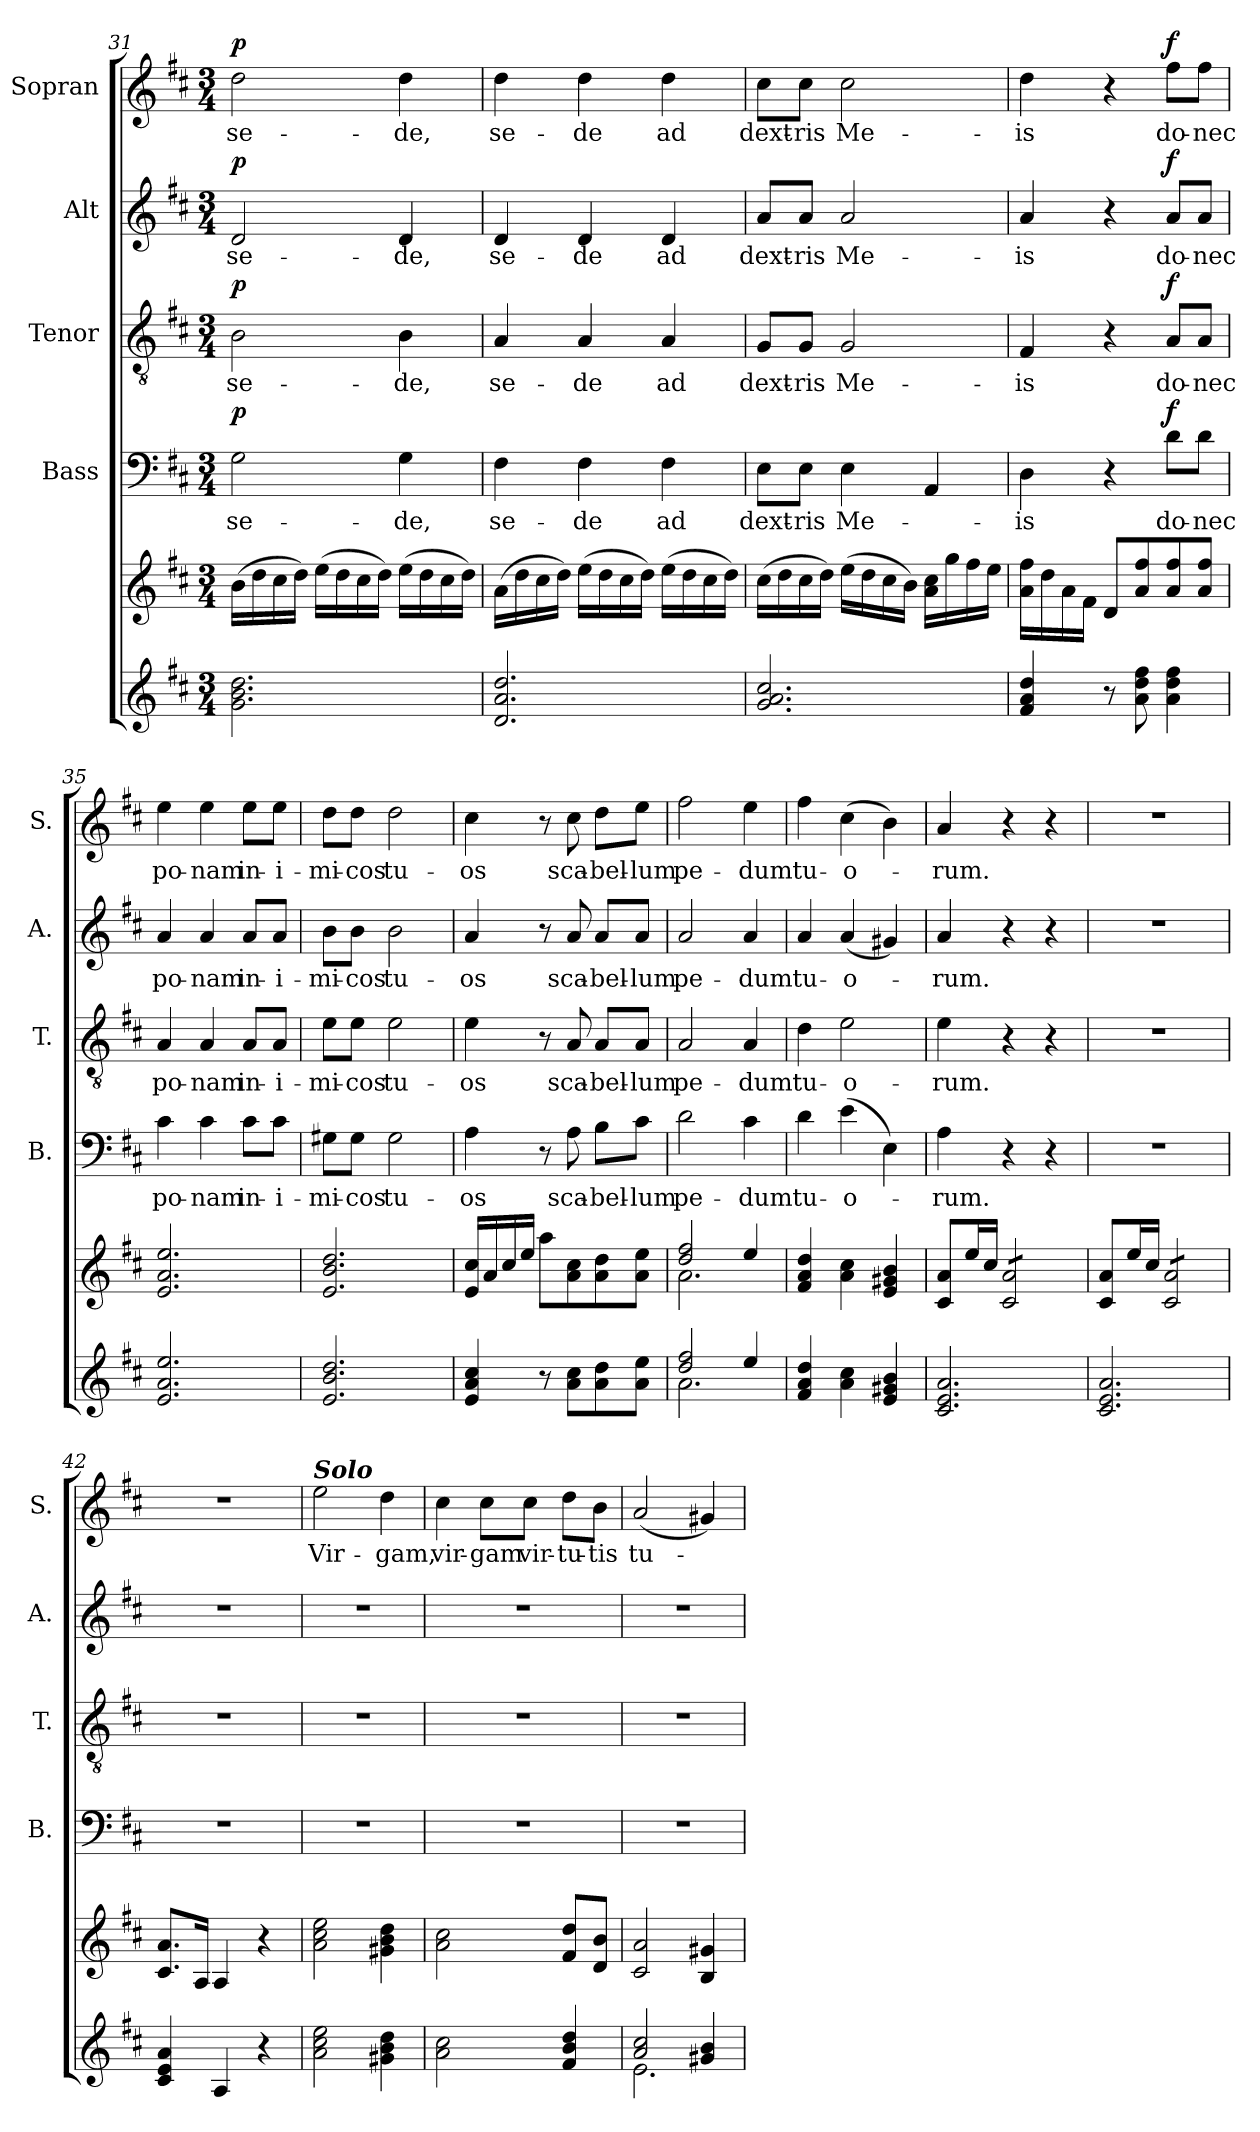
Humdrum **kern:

**kern	**kern	**kern	**text	**dynam	**kern	**text	**dynam	**kern	**text	**dynam	**kern	**text	**dynam
*part6	*part5	*part4	*part4	*part4	*part3	*part3	*part3	*part2	*part2	*part2	*part1	*part1	*part1
*staff6	*staff5	*staff4	*staff4	*staff4	*staff3	*staff3	*staff3	*staff2	*staff2	*staff2	*staff1	*staff1	*staff1
*	*	*I"Bass	*	*	*I"Tenor	*	*	*I"Alt	*	*	*I"Sopran	*	*
*	*	*I'B.	*	*	*I'T.	*	*	*I'A.	*	*	*I'S.	*	*
!!LO:PB:g=z
*clefG2	*clefG2	*clefF4	*	*	*clefGv2	*	*	*clefG2	*	*	*clefG2	*	*
*k[f#c#]	*k[f#c#]	*k[f#c#]	*	*	*k[f#c#]	*	*	*k[f#c#]	*	*	*k[f#c#]	*	*
*D:	*D:	*D:	*	*	*D:	*	*	*D:	*	*	*D:	*	*
*M3/4	*M3/4	*M3/4	*	*	*M3/4	*	*	*M3/4	*	*	*M3/4	*	*
=31	=31	=31	=31	=31	=31	=31	=31	=31	=31	=31	=31	=31	=31
!	!	!	!LO:LY:b	!LO:DY:a	!	!LO:LY:b	!LO:DY:a	!	!LO:LY:b	!LO:DY:a	!	!LO:LY:b	!LO:DY:a
2.g\ 2.b\ 2.dd\	(>16b\LL	2G\	se-	p	2B\	se-	p	2d/	se-	p	2dd\	se-	p
.	16dd\	.	.	.	.	.	.	.	.	.	.	.	.
.	16cc#\	.	.	.	.	.	.	.	.	.	.	.	.
.	16dd\JJ)	.	.	.	.	.	.	.	.	.	.	.	.
.	(>16ee\LL	.	.	.	.	.	.	.	.	.	.	.	.
.	16dd\	.	.	.	.	.	.	.	.	.	.	.	.
.	16cc#\	.	.	.	.	.	.	.	.	.	.	.	.
.	16dd\JJ)	.	.	.	.	.	.	.	.	.	.	.	.
!	!	!	!LO:LY:b	!	!	!LO:LY:b	!	!	!LO:LY:b	!	!	!LO:LY:b	!
.	(>16ee\LL	4G\	-de,	.	4B\	-de,	.	4d/	-de,	.	4dd\	-de,	.
.	16dd\	.	.	.	.	.	.	.	.	.	.	.	.
.	16cc#\	.	.	.	.	.	.	.	.	.	.	.	.
.	16dd\JJ)	.	.	.	.	.	.	.	.	.	.	.	.
=32	=32	=32	=32	=32	=32	=32	=32	=32	=32	=32	=32	=32	=32
!	!	!	!LO:LY:b	!	!	!LO:LY:b	!	!	!LO:LY:b	!	!	!LO:LY:b	!
2.d/ 2.a/ 2.dd/	(>16a\LL	4F#\	se-	.	4A/	se-	.	4d/	se-	.	4dd\	se-	.
.	16dd\	.	.	.	.	.	.	.	.	.	.	.	.
.	16cc#\	.	.	.	.	.	.	.	.	.	.	.	.
.	16dd\JJ)	.	.	.	.	.	.	.	.	.	.	.	.
!	!	!	!LO:LY:b	!	!	!LO:LY:b	!	!	!LO:LY:b	!	!	!LO:LY:b	!
.	(>16ee\LL	4F#\	-de	.	4A/	-de	.	4d/	-de	.	4dd\	-de	.
.	16dd\	.	.	.	.	.	.	.	.	.	.	.	.
.	16cc#\	.	.	.	.	.	.	.	.	.	.	.	.
.	16dd\JJ)	.	.	.	.	.	.	.	.	.	.	.	.
!	!	!	!LO:LY:b	!	!	!LO:LY:b	!	!	!LO:LY:b	!	!	!LO:LY:b	!
.	(>16ee\LL	4F#\	ad	.	4A/	ad	.	4d/	ad	.	4dd\	ad	.
.	16dd\	.	.	.	.	.	.	.	.	.	.	.	.
.	16cc#\	.	.	.	.	.	.	.	.	.	.	.	.
.	16dd\JJ)	.	.	.	.	.	.	.	.	.	.	.	.
=33	=33	=33	=33	=33	=33	=33	=33	=33	=33	=33	=33	=33	=33
!	!	!	!LO:LY:b	!	!	!LO:LY:b	!	!	!LO:LY:b	!	!	!LO:LY:b	!
2.g/ 2.a/ 2.cc#/	(>16cc#\LL	8E\L	dext-	.	8G/L	dext-	.	8a/L	dext-	.	8cc#\L	dext-	.
.	16dd\	.	.	.	.	.	.	.	.	.	.	.	.
!	!	!	!LO:LY:b	!	!	!LO:LY:b	!	!	!LO:LY:b	!	!	!LO:LY:b	!
.	16cc#\	8E\J	-ris	.	8G/J	-ris	.	8a/J	-ris	.	8cc#\J	-ris	.
.	16dd\JJ)	.	.	.	.	.	.	.	.	.	.	.	.
!	!	!	!LO:LY:b	!	!	!LO:LY:b	!	!	!LO:LY:b	!	!	!LO:LY:b	!
.	(>16ee\LL	4E\	Me-	.	2G/	Me-	.	2a/	Me-	.	2cc#\	Me-	.
.	16dd\	.	.	.	.	.	.	.	.	.	.	.	.
.	16cc#\	.	.	.	.	.	.	.	.	.	.	.	.
.	16b\JJ)	.	.	.	.	.	.	.	.	.	.	.	.
.	16a\ 16cc#\LL	4AA/	.	.	.	.	.	.	.	.	.	.	.
.	16gg\	.	.	.	.	.	.	.	.	.	.	.	.
.	16ff#\	.	.	.	.	.	.	.	.	.	.	.	.
.	16ee\JJ	.	.	.	.	.	.	.	.	.	.	.	.
=34	=34	=34	=34	=34	=34	=34	=34	=34	=34	=34	=34	=34	=34
!	!	!	!LO:LY:b	!	!	!LO:LY:b	!	!	!LO:LY:b	!	!	!LO:LY:b	!
4f#/ 4a/ 4dd/	16a\ 16ff#\LL	4D\	-is	.	4F#/	-is	.	4a/	-is	.	4dd\	-is	.
.	16dd\	.	.	.	.	.	.	.	.	.	.	.	.
.	16a\	.	.	.	.	.	.	.	.	.	.	.	.
.	16f#\JJ	.	.	.	.	.	.	.	.	.	.	.	.
8r	8d/L	4r	.	.	4r	.	.	4r	.	.	4r	.	.
8a\ 8dd\ 8ff#\	8a/ 8ff#/	.	.	.	.	.	.	.	.	.	.	.	.
!	!	!	!LO:LY:b	!LO:DY:a	!	!LO:LY:b	!LO:DY:a	!	!LO:LY:b	!LO:DY:a	!	!LO:LY:b	!LO:DY:a
4a\ 4dd\ 4ff#\	8a/ 8ff#/	8d\L	do-	f	8A/L	do-	f	8a/L	do-	f	8ff#\L	do-	f
!	!	!	!LO:LY:b	!	!	!LO:LY:b	!	!	!LO:LY:b	!	!	!LO:LY:b	!
.	8a/ 8ff#/J	8d\J	-nec	.	8A/J	-nec	.	8a/J	-nec	.	8ff#\J	-nec	.
!!LO:LB:g=z
=35	=35	=35	=35	=35	=35	=35	=35	=35	=35	=35	=35	=35	=35
!	!	!	!LO:LY:b	!	!	!LO:LY:b	!	!	!LO:LY:b	!	!	!LO:LY:b	!
2.e/ 2.a/ 2.ee/	2.e/ 2.a/ 2.ee/	4c#\	po-	.	4A/	po-	.	4a/	po-	.	4ee\	po-	.
!	!	!	!LO:LY:b	!	!	!LO:LY:b	!	!	!LO:LY:b	!	!	!LO:LY:b	!
.	.	4c#\	-nam	.	4A/	-nam	.	4a/	-nam	.	4ee\	-nam	.
!	!	!	!LO:LY:b	!	!	!LO:LY:b	!	!	!LO:LY:b	!	!	!LO:LY:b	!
.	.	8c#\L	in-	.	8A/L	in-	.	8a/L	in-	.	8ee\L	in-	.
!	!	!	!LO:LY:b	!	!	!LO:LY:b	!	!	!LO:LY:b	!	!	!LO:LY:b	!
.	.	8c#\J	-i-	.	8A/J	-i-	.	8a/J	-i-	.	8ee\J	-i-	.
=36	=36	=36	=36	=36	=36	=36	=36	=36	=36	=36	=36	=36	=36
!	!	!	!LO:LY:b	!	!	!LO:LY:b	!	!	!LO:LY:b	!	!	!LO:LY:b	!
2.e/ 2.b/ 2.dd/	2.e/ 2.b/ 2.dd/	8G#X\L	-mi-	.	8e\L	-mi-	.	8b\L	-mi-	.	8dd\L	-mi-	.
!	!	!	!LO:LY:b	!	!	!LO:LY:b	!	!	!LO:LY:b	!	!	!LO:LY:b	!
.	.	8G#\J	-cos	.	8e\J	-cos	.	8b\J	-cos	.	8dd\J	-cos	.
!	!	!	!LO:LY:b	!	!	!LO:LY:b	!	!	!LO:LY:b	!	!	!LO:LY:b	!
.	.	2G#\	tu-	.	2e\	tu-	.	2b\	tu-	.	2dd\	tu-	.
=37	=37	=37	=37	=37	=37	=37	=37	=37	=37	=37	=37	=37	=37
!	!	!	!LO:LY:b	!	!	!LO:LY:b	!	!	!LO:LY:b	!	!	!LO:LY:b	!
4e/ 4a/ 4cc#/	16e/ 16cc#/LL	4A\	-os	.	4e\	-os	.	4a/	-os	.	4cc#\	-os	.
.	16a/	.	.	.	.	.	.	.	.	.	.	.	.
.	16cc#/	.	.	.	.	.	.	.	.	.	.	.	.
.	16ee/JJ	.	.	.	.	.	.	.	.	.	.	.	.
8r	8aa\L	8r	.	.	8r	.	.	8r	.	.	8r	.	.
!	!	!	!LO:LY:b	!	!	!LO:LY:b	!	!	!LO:LY:b	!	!	!LO:LY:b	!
8a\ 8cc#\L	8a\ 8cc#\	8A\	sca-	.	8A/	sca-	.	8a/	sca-	.	8cc#\	sca-	.
!	!	!	!LO:LY:b	!	!	!LO:LY:b	!	!	!LO:LY:b	!	!	!LO:LY:b	!
8a\ 8dd\	8a\ 8dd\	8B\L	-bel-	.	8A/L	-bel-	.	8a/L	-bel-	.	8dd\L	-bel-	.
!	!	!	!LO:LY:b	!	!	!LO:LY:b	!	!	!LO:LY:b	!	!	!LO:LY:b	!
8a\ 8ee\J	8a\ 8ee\J	8c#\J	-lum	.	8A/J	-lum	.	8a/J	-lum	.	8ee\J	-lum	.
=38	=38	=38	=38	=38	=38	=38	=38	=38	=38	=38	=38	=38	=38
*^	*^	*	*	*	*	*	*	*	*	*	*	*	*
!	!	!	!	!	!LO:LY:b	!	!	!LO:LY:b	!	!	!LO:LY:b	!	!	!LO:LY:b	!
2dd/ 2ff#/	2.a\	2dd/ 2ff#/	2.a\	2d\	pe-	.	2A/	pe-	.	2a/	pe-	.	2ff#\	pe-	.
!	!	!	!	!	!LO:LY:b	!	!	!LO:LY:b	!	!	!LO:LY:b	!	!	!LO:LY:b	!
4ee/	.	4ee/	.	4c#\	-dum	.	4A/	-dum	.	4a/	-dum	.	4ee\	-dum	.
*v	*v	*	*	*	*	*	*	*	*	*	*	*	*	*	*
*	*v	*v	*	*	*	*	*	*	*	*	*	*	*	*
=39	=39	=39	=39	=39	=39	=39	=39	=39	=39	=39	=39	=39	=39
!	!	!	!LO:LY:b	!	!	!LO:LY:b	!	!	!LO:LY:b	!	!	!LO:LY:b	!
4f#/ 4a/ 4dd/	4f#/ 4a/ 4dd/	4d\	tu-	.	4d\	tu-	.	4a/	tu-	.	4ff#\	tu-	.
!	!	!	!LO:LY:b	!	!	!LO:LY:b	!	!	!LO:LY:b	!	!	!LO:LY:b	!
4a\ 4cc#\	4a\ 4cc#\	(>4e\	-o-	.	2e\	-o-	.	(<4a/	-o-	.	(>4cc#\	-o-	.
4e/ 4g#X/ 4b/	4e/ 4g#X/ 4b/	4E\)	.	.	.	.	.	4g#X/)	.	.	4b\)	.	.
!!LO:PB:g=z
=40	=40	=40	=40	=40	=40	=40	=40	=40	=40	=40	=40	=40	=40
!	!	!	!LO:LY:b	!	!	!LO:LY:b	!	!	!LO:LY:b	!	!	!LO:LY:b	!
2.c#/ 2.e/ 2.a/	8c#/ 8a/L	4A\	-rum.	.	4e\	-rum.	.	4a/	-rum.	.	4a/	-rum.	.
.	16ee/L	.	.	.	.	.	.	.	.	.	.	.	.
.	16cc#/JJ	.	.	.	.	.	.	.	.	.	.	.	.
*	*tremolo	*	*	*	*	*	*	*	*	*	*	*	*
.	8c#/ 8a/L	4r	.	.	4r	.	.	4r	.	.	4r	.	.
.	8c#/ 8a/	.	.	.	.	.	.	.	.	.	.	.	.
.	8c#/ 8a/	4r	.	.	4r	.	.	4r	.	.	4r	.	.
.	8c#/ 8a/J	.	.	.	.	.	.	.	.	.	.	.	.
*	*Xtremolo	*	*	*	*	*	*	*	*	*	*	*	*
=41	=41	=41	=41	=41	=41	=41	=41	=41	=41	=41	=41	=41	=41
2.c#/ 2.e/ 2.a/	8c#/ 8a/L	2.r	.	.	2.r	.	.	2.r	.	.	2.r	.	.
.	16ee/L	.	.	.	.	.	.	.	.	.	.	.	.
.	16cc#/JJ	.	.	.	.	.	.	.	.	.	.	.	.
*	*tremolo	*	*	*	*	*	*	*	*	*	*	*	*
.	8c#/ 8a/L	.	.	.	.	.	.	.	.	.	.	.	.
.	8c#/ 8a/	.	.	.	.	.	.	.	.	.	.	.	.
.	8c#/ 8a/	.	.	.	.	.	.	.	.	.	.	.	.
.	8c#/ 8a/J	.	.	.	.	.	.	.	.	.	.	.	.
*	*Xtremolo	*	*	*	*	*	*	*	*	*	*	*	*
=42	=42	=42	=42	=42	=42	=42	=42	=42	=42	=42	=42	=42	=42
4c#/ 4e/ 4a/	8.c#/ 8.a/L	2.r	.	.	2.r	.	.	2.r	.	.	2.r	.	.
.	16A/Jk	.	.	.	.	.	.	.	.	.	.	.	.
4A/	4A/	.	.	.	.	.	.	.	.	.	.	.	.
4r	4r	.	.	.	.	.	.	.	.	.	.	.	.
=43	=43	=43	=43	=43	=43	=43	=43	=43	=43	=43	=43	=43	=43
!	!	!	!	!	!	!	!	!	!	!	!LO:TX:a:Bi:t=Solo	!	!
!	!	!	!	!	!	!	!	!	!	!	!	!LO:LY:b	!
2a\ 2cc#\ 2ee\	2a\ 2cc#\ 2ee\	2.r	.	.	2.r	.	.	2.r	.	.	2ee\	Vir-	.
!	!	!	!	!	!	!	!	!	!	!	!	!LO:LY:b	!
4g#X\ 4b\ 4dd\	4g#X\ 4b\ 4dd\	.	.	.	.	.	.	.	.	.	4dd\	-gam,	.
=44	=44	=44	=44	=44	=44	=44	=44	=44	=44	=44	=44	=44	=44
!	!	!	!	!	!	!	!	!	!	!	!	!LO:LY:b	!
2a\ 2cc#\	2a\ 2cc#\	2.r	.	.	2.r	.	.	2.r	.	.	4cc#\	vir-	.
!	!	!	!	!	!	!	!	!	!	!	!	!LO:LY:b	!
.	.	.	.	.	.	.	.	.	.	.	8cc#\L	-gam	.
!	!	!	!	!	!	!	!	!	!	!	!	!LO:LY:b	!
.	.	.	.	.	.	.	.	.	.	.	8cc#\J	vir-	.
!	!	!	!	!	!	!	!	!	!	!	!	!LO:LY:b	!
4f#/ 4b/ 4dd/	8f#/ 8dd/L	.	.	.	.	.	.	.	.	.	8dd\L	-tu-	.
!	!	!	!	!	!	!	!	!	!	!	!	!LO:LY:b	!
.	8d/ 8b/J	.	.	.	.	.	.	.	.	.	8b\J	-tis	.
!!LO:LB:g=z
=45	=45	=45	=45	=45	=45	=45	=45	=45	=45	=45	=45	=45	=45
*^	*	*	*	*	*	*	*	*	*	*	*	*	*
!	!	!	!	!	!	!	!	!	!	!	!	!	!LO:LY:b	!
2a/ 2cc#/	2.e\	2c#/ 2a/	2.r	.	.	2.r	.	.	2.r	.	.	(<2a/	tu-	.
4g#X/ 4b/	.	4B/ 4g#X/	.	.	.	.	.	.	.	.	.	4g#X/)	.	.
*v	*v	*	*	*	*	*	*	*	*	*	*	*	*	*
=	=	=	=	=	=	=	=	=	=	=	=	=	=
*-	*-	*-	*-	*-	*-	*-	*-	*-	*-	*-	*-	*-	*-
